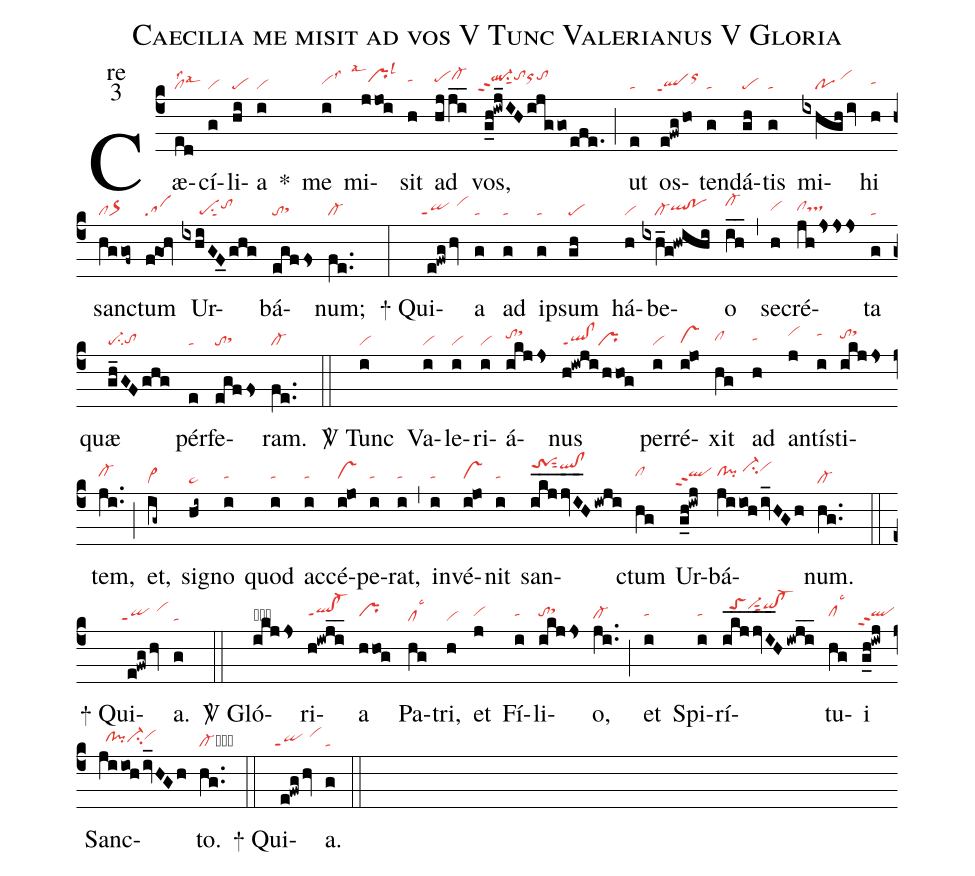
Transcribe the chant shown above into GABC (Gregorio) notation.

name:Caecilia me misit ad vos V Tunc Valerianus V Gloria;
office-part:re;
mode:3;
nabc-lines:1;
%%
(c4) Cæ(ed|cllss2lsal3)cí(g|vi)li(hi|pe)a(i|vi) <sp>*</sp>() me(i|vihhlss3) mi(jjoi|```prhilsal1lsl3)sit(h|tahi) ad(hj/ji__|pehicl-hj) vos,(g_h!iwj_IH/ijggo/efe.|``ql-hippt2su1sut1tohjorhjtohj) (;) ut(e|ta) os(e!fwg/ho|`qlheppt1orhj)ten(g|ta)dá(gh|pe)tis(g|ta) mi(ixhgh/iv|////po/vihj)hi(h|tahh) san(hggof~|clor>)ctum(fgOh|sa) Ur(ixhiGF_0ghg|/////pesu1sut1tohi)bá(egffs|tosthh)num;(fe..|cl-) (:)

<sp>+</sp> Qui(e!fwg/hv|``qippt1/vihj)a(g|ta) ad(g|ta) ip(g|ta)sum(gh|pe) há(h|vi)be(ixh_g!hwihi|////cl-qlhh!pohh)o(ih__|cl-hj) (,) se(h|vihh)cré(jhjsjsjs|clhhtshh)ta(g|ta) quæ(gh_GFghg|pe-su2tohg) pér(e|ta)fe(egffs|tosthh)ram.(fe..|cl-) (::)

<sp>V/</sp> Tunc(i|vi) Va(i|vi)le(i|vi)ri(i|vi)á(ikjJs|tohisthk)nus(h!iwji/hhog|ql!clppt1pr) per(i|vi)ré(ijO|vshg)xit(hg|clhh) ad(h|tahh) an(j|vihj)tís(i|tahj)ti(ikjjs|tohisthk)tem,(ji..|cl-hi) (;) et,(ig~|vi>) sig(hi~|pe~)no(i|tahh) quod(i|tahh) ac(i|tahh)cé(ijO|vshh)pe(i|tahh)rat,(i|tahh) (,) in(i|tahh)vé(ijO|vshh)nit(i|tahh) san(i_k_j_jv_I_Hiwji|trShlsut2qlhl!clhl)ctum(hg|clhi) Ur(g_h!iwj|`qlhippt2)bá(jiiohiv_HGh|clhi!pihi/ci-hkvihk)num.(hg..|cl-) (::)

<sp>+</sp> Qui(e!fwg/hv|``qippt1/vihj)a.(g|ta) (::)

<sp>V/</sp> Gló(ikjjs|obhhtohhsthj)ri(h!iwji__|qlhh!cl-hhppt1)a(hhog|prhh) Pa(hg|cllsc3)tri,(h|vi) et(j|vihh) Fí(i|tahh)li(ikjjs|tohhsthj)o,(ji..|cl-hg) (;) et(i|tahh) Spi(i|tahh)rí(ikjjvI_____H/iwji__|//toShkvi-hksut2qihk!cl-hk)tu(hg|clhhlsc3)i(g_h!iwj|`qlhhppt2) Sanc(jiioh/iv_HGh|//clhh!pihhci-hhvihi)to.(hg..|cl-cb) (::)

<sp>+</sp> Qui(e!fwg/hv|``qippt1/vihj)a.(g|ta) (::)
